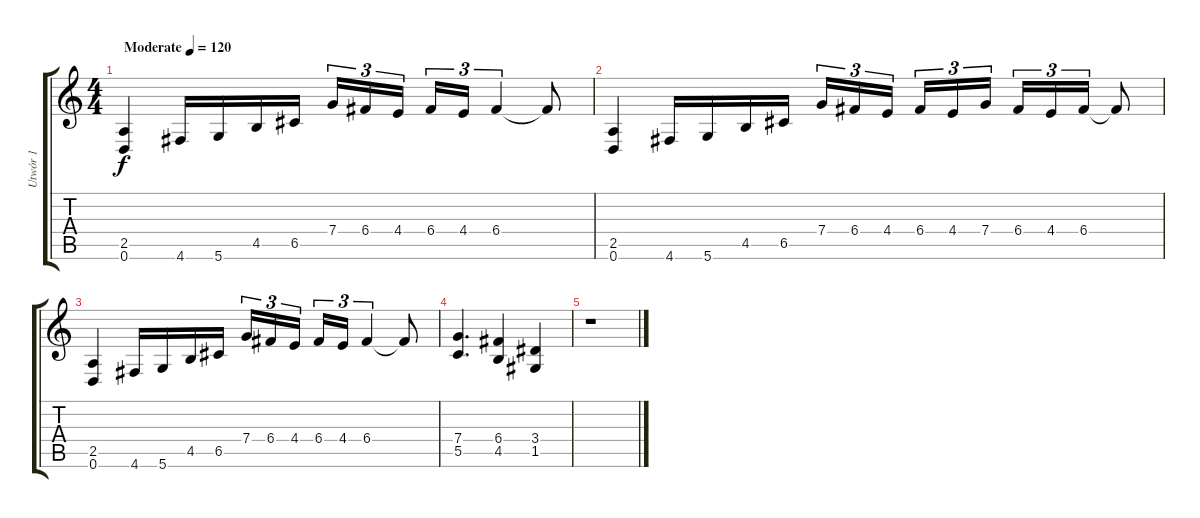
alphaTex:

\track ("Utwór 1" "Utwór 1") {instrument distortionguitar}
\staff {score tabs}
\tuning (D4 A3 F3 C3 G2 D2) {hide}
\ts (4 4)
\tempo (120 "Moderate")
\clef g2
\ks c
(2.5 0.6).4{dy f instrument distortionguitar} 4.6.16 5.6.16 4.5.16 6.5.16 7.4.16{tu (3 2)} 6.4.16{tu (3 2)} 4.4.16{tu (3 2) beam splitsecondary} 6.4.16{tu (3 2)} 4.4.16{tu (3 2)} 6.4.4{tu (3 2)} 6.4{t}.8 |
(2.5 0.6).4 4.6.16 5.6.16 4.5.16 6.5.16 7.4.16{tu (3 2)} 6.4.16{tu (3 2)} 4.4.16{tu (3 2) beam splitsecondary} 6.4.16{tu (3 2)} 4.4.16{tu (3 2)} 7.4.16{tu (3 2)} 6.4.16{tu (3 2)} 4.4.16{tu (3 2)} 6.4.16{tu (3 2)} 6.4{t}.8 |
(2.5 0.6).4 4.6.16 5.6.16 4.5.16 6.5.16 7.4.16{tu (3 2)} 6.4.16{tu (3 2)} 4.4.16{tu (3 2) beam splitsecondary} 6.4.16{tu (3 2)} 4.4.16{tu (3 2)} 6.4.4{tu (3 2)} 6.4{t}.8 |
(7.4 5.5).4{d} (6.4 4.5).4 (3.4 1.5).4 |
r.1
